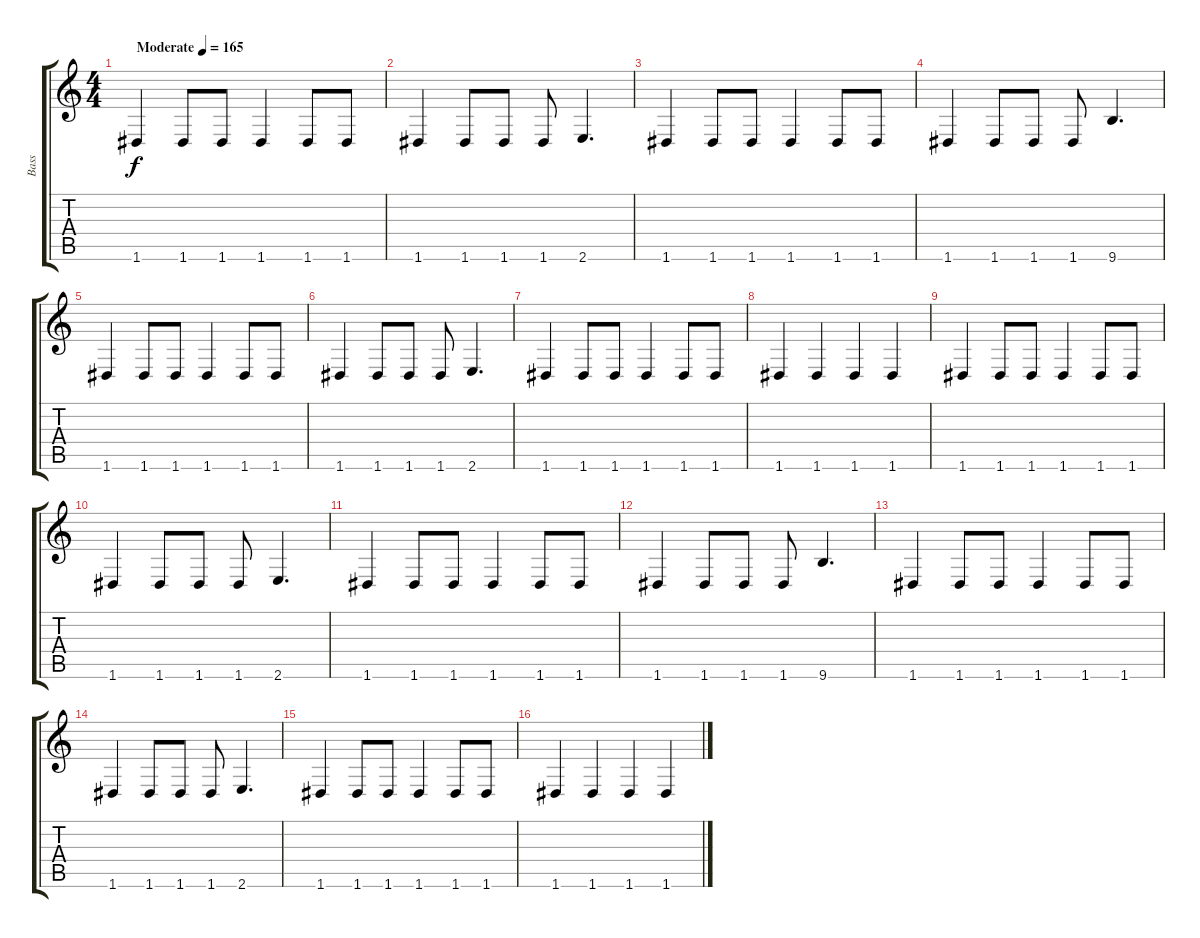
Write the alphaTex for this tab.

\track ("Bass" "Bass") {instrument electricbassfinger}
\staff {score tabs}
\tuning (E4 B3 G3 D3 A2 D2) {hide}
\ts (4 4)
\tempo (165 "Moderate")
\clef g2
\ks c
1.6.4{dy f instrument electricbassfinger} 1.6.8 1.6.8 1.6.4 1.6.8 1.6.8 |
1.6.4 1.6.8 1.6.8 1.6.8 2.6.4{d} |
1.6.4 1.6.8 1.6.8 1.6.4 1.6.8 1.6.8 |
1.6.4 1.6.8 1.6.8 1.6.8 9.6.4{d} |
1.6.4 1.6.8 1.6.8 1.6.4 1.6.8 1.6.8 |
1.6.4 1.6.8 1.6.8 1.6.8 2.6.4{d} |
1.6.4 1.6.8 1.6.8 1.6.4 1.6.8 1.6.8 |
1.6.4 1.6.4 1.6.4 1.6.4 |
1.6.4 1.6.8 1.6.8 1.6.4 1.6.8 1.6.8 |
1.6.4 1.6.8 1.6.8 1.6.8 2.6.4{d} |
1.6.4 1.6.8 1.6.8 1.6.4 1.6.8 1.6.8 |
1.6.4 1.6.8 1.6.8 1.6.8 9.6.4{d} |
1.6.4 1.6.8 1.6.8 1.6.4 1.6.8 1.6.8 |
1.6.4 1.6.8 1.6.8 1.6.8 2.6.4{d} |
1.6.4 1.6.8 1.6.8 1.6.4 1.6.8 1.6.8 |
1.6.4 1.6.4 1.6.4 1.6.4
